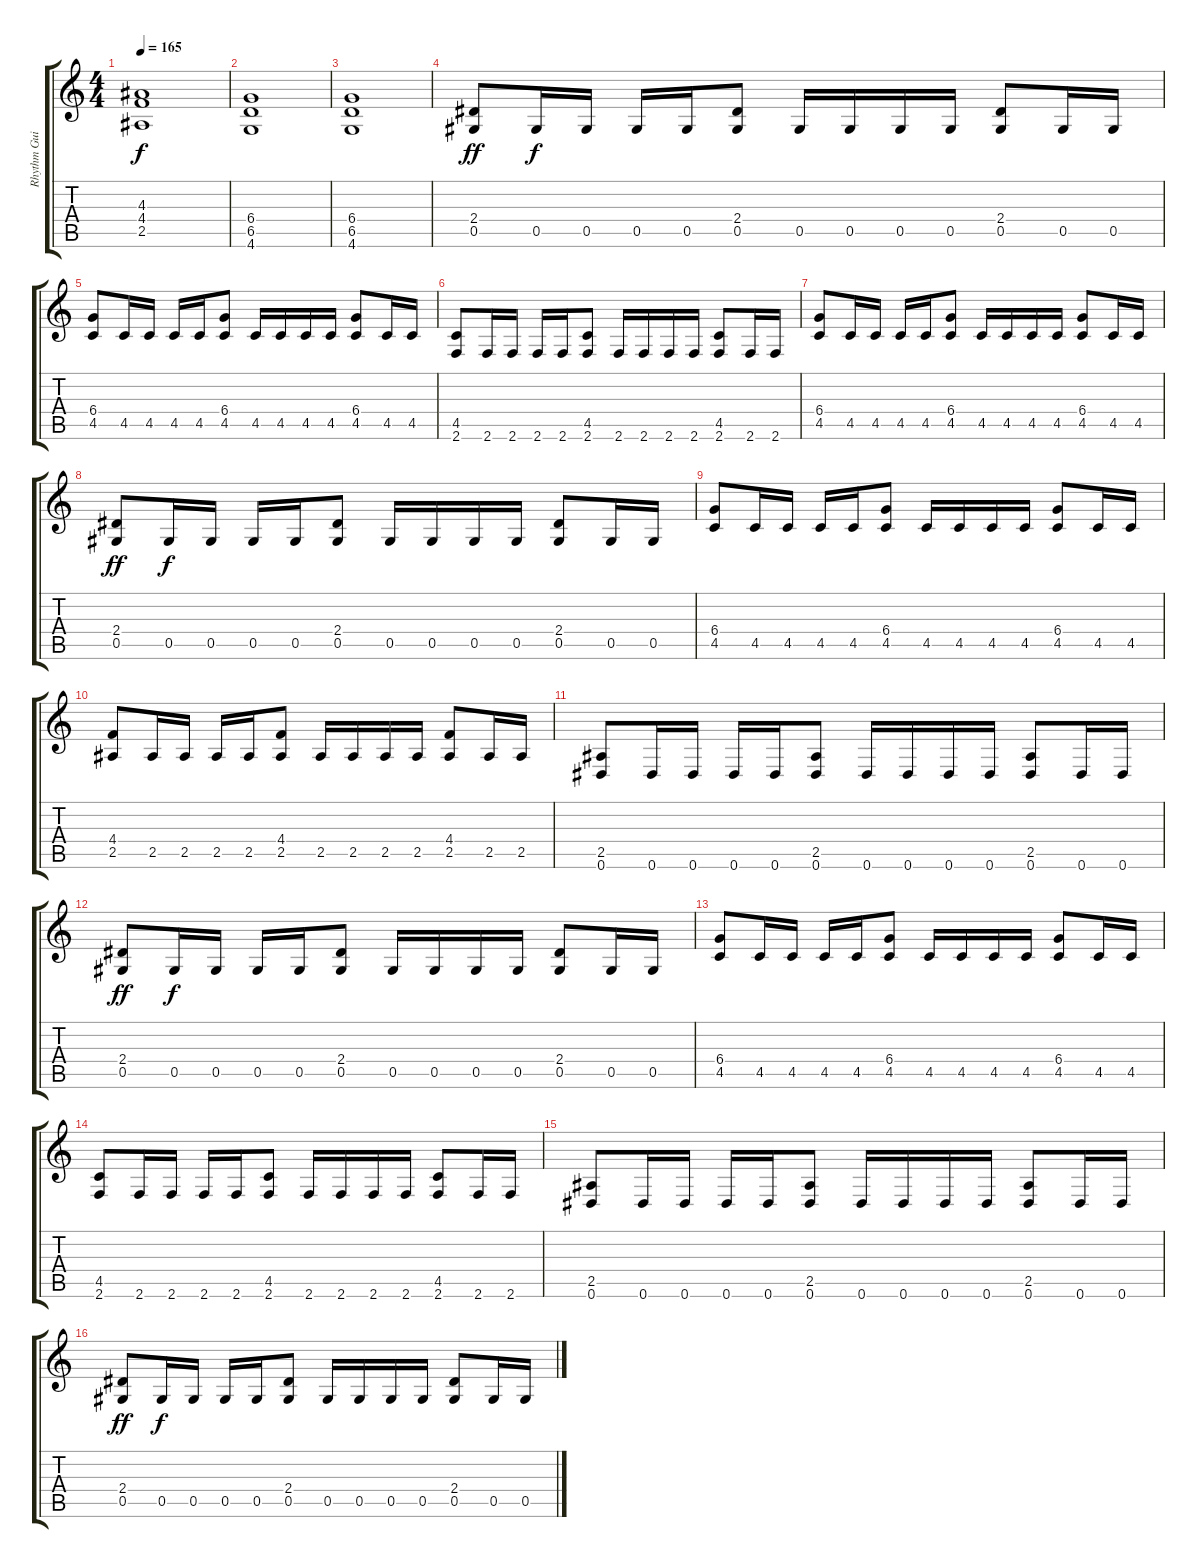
\track ("Rhythm Guitar" "Rhythm Gui") {instrument distortionguitar}
\staff {score tabs}
\tuning (Eb4 Bb3 Gb3 Db3 Ab2 Eb2) {hide}
\ts (4 4)
\tempo 165
\clef g2
\ks c
(4.3 4.4 2.5).1{dy f} |
(6.4 6.5 4.6).1 |
(6.4 6.5 4.6).1 |
(2.4 0.5).8{dy ff} 0.5.16{dy f} 0.5.16 0.5.16 0.5.16 (2.4 0.5).8 0.5.16 0.5.16 0.5.16 0.5.16 (2.4 0.5).8 0.5.16 0.5.16 |
(6.4 4.5).8 4.5.16 4.5.16 4.5.16 4.5.16 (6.4 4.5).8 4.5.16 4.5.16 4.5.16 4.5.16 (6.4 4.5).8 4.5.16 4.5.16 |
(4.5 2.6).8 2.6.16 2.6.16 2.6.16 2.6.16 (4.5 2.6).8 2.6.16 2.6.16 2.6.16 2.6.16 (4.5 2.6).8 2.6.16 2.6.16 |
(6.4 4.5).8 4.5.16 4.5.16 4.5.16 4.5.16 (6.4 4.5).8 4.5.16 4.5.16 4.5.16 4.5.16 (6.4 4.5).8 4.5.16 4.5.16 |
(2.4 0.5).8{dy ff} 0.5.16{dy f} 0.5.16 0.5.16 0.5.16 (2.4 0.5).8 0.5.16 0.5.16 0.5.16 0.5.16 (2.4 0.5).8 0.5.16 0.5.16 |
(6.4 4.5).8 4.5.16 4.5.16 4.5.16 4.5.16 (6.4 4.5).8 4.5.16 4.5.16 4.5.16 4.5.16 (6.4 4.5).8 4.5.16 4.5.16 |
(4.4 2.5).8 2.5.16 2.5.16 2.5.16 2.5.16 (4.4 2.5).8 2.5.16 2.5.16 2.5.16 2.5.16 (4.4 2.5).8 2.5.16 2.5.16 |
(2.5 0.6).8 0.6.16 0.6.16 0.6.16 0.6.16 (2.5 0.6).8 0.6.16 0.6.16 0.6.16 0.6.16 (2.5 0.6).8 0.6.16 0.6.16 |
(2.4 0.5).8{dy ff} 0.5.16{dy f} 0.5.16 0.5.16 0.5.16 (2.4 0.5).8 0.5.16 0.5.16 0.5.16 0.5.16 (2.4 0.5).8 0.5.16 0.5.16 |
(6.4 4.5).8 4.5.16 4.5.16 4.5.16 4.5.16 (6.4 4.5).8 4.5.16 4.5.16 4.5.16 4.5.16 (6.4 4.5).8 4.5.16 4.5.16 |
(4.5 2.6).8 2.6.16 2.6.16 2.6.16 2.6.16 (4.5 2.6).8 2.6.16 2.6.16 2.6.16 2.6.16 (4.5 2.6).8 2.6.16 2.6.16 |
(2.5 0.6).8 0.6.16 0.6.16 0.6.16 0.6.16 (2.5 0.6).8 0.6.16 0.6.16 0.6.16 0.6.16 (2.5 0.6).8 0.6.16 0.6.16 |
(2.4 0.5).8{dy ff} 0.5.16{dy f} 0.5.16 0.5.16 0.5.16 (2.4 0.5).8 0.5.16 0.5.16 0.5.16 0.5.16 (2.4 0.5).8 0.5.16 0.5.16
